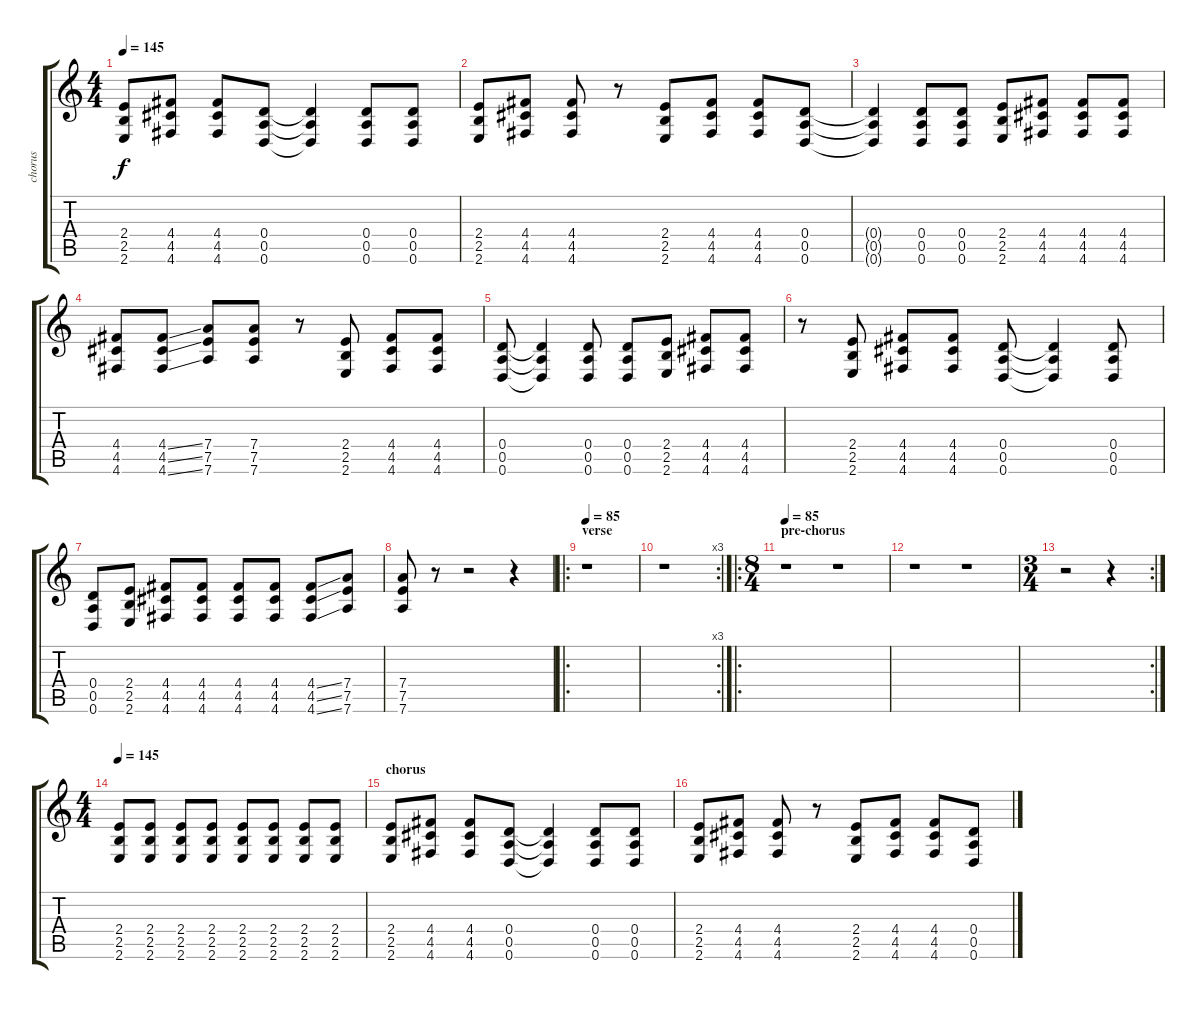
\track ("chorus" "chorus") {instrument fretlessbass}
\staff {score tabs}
\tuning (E4 B3 G3 D3 A2 D2) {hide}
\ts (4 4)
\tempo 145
\clef g2
\ks c
(2.4 2.5 2.6).8{dy f} (4.4 4.5 4.6).8 (4.4 4.5 4.6).8 (0.4 0.5 0.6).8 (0.4{t} 0.5{t} 0.6{t}).4 (0.4 0.5 0.6).8 (0.4 0.5 0.6).8 |
(2.4 2.5 2.6).8 (4.4 4.5 4.6).8 (4.4 4.5 4.6).8 r.8 (2.4 2.5 2.6).8 (4.4 4.5 4.6).8 (4.4 4.5 4.6).8 (0.4 0.5 0.6).8 |
(0.4{t} 0.5{t} 0.6{t}).4 (0.4 0.5 0.6).8 (0.4 0.5 0.6).8 (2.4 2.5 2.6).8 (4.4 4.5 4.6).8 (4.4 4.5 4.6).8 (4.4 4.5 4.6).8 |
(4.4 4.5 4.6).8 (4.4{ss} 4.5{ss} 4.6{ss}).8 (7.4 7.5 7.6).8 (7.4 7.5 7.6).8 r.8 (2.4 2.5 2.6).8 (4.4 4.5 4.6).8 (4.4 4.5 4.6).8 |
(0.4 0.5 0.6).8 (0.4{t} 0.5{t} 0.6{t}).4 (0.4 0.5 0.6).8 (0.4 0.5 0.6).8 (2.4 2.5 2.6).8 (4.4 4.5 4.6).8 (4.4 4.5 4.6).8 |
r.8 (2.4 2.5 2.6).8 (4.4 4.5 4.6).8 (4.4 4.5 4.6).8 (0.4 0.5 0.6).8 (0.4{t} 0.5{t} 0.6{t}).4 (0.4 0.5 0.6).8 |
(0.4 0.5 0.6).8 (2.4 2.5 2.6).8 (4.4 4.5 4.6).8 (4.4 4.5 4.6).8 (4.4 4.5 4.6).8 (4.4 4.5 4.6).8 (4.4{ss} 4.5{ss} 4.6{ss}).8 (7.4 7.5 7.6).8 |
(7.4 7.5 7.6).8 r.8 r.2 r.4 |
\ro
\section ("" "verse")
\tempo 85
r.1 |
\rc 3
r.1 |
\ro
\ts (8 4)
\section ("" "pre-chorus")
\tempo 85
r.1 r.1 |
r.1 r.1 |
\rc 2
\ts (3 4)
r.2 r.4 |
\ts (4 4)
\tempo 145
(2.4 2.5 2.6).8 (2.4 2.5 2.6).8 (2.4 2.5 2.6).8 (2.4 2.5 2.6).8 (2.4 2.5 2.6).8 (2.4 2.5 2.6).8 (2.4 2.5 2.6).8 (2.4 2.5 2.6).8 |
\section ("" "chorus")
(2.4 2.5 2.6).8 (4.4 4.5 4.6).8 (4.4 4.5 4.6).8 (0.4 0.5 0.6).8 (0.4{t} 0.5{t} 0.6{t}).4 (0.4 0.5 0.6).8 (0.4 0.5 0.6).8 |
(2.4 2.5 2.6).8 (4.4 4.5 4.6).8 (4.4 4.5 4.6).8 r.8 (2.4 2.5 2.6).8 (4.4 4.5 4.6).8 (4.4 4.5 4.6).8 (0.4 0.5 0.6).8
